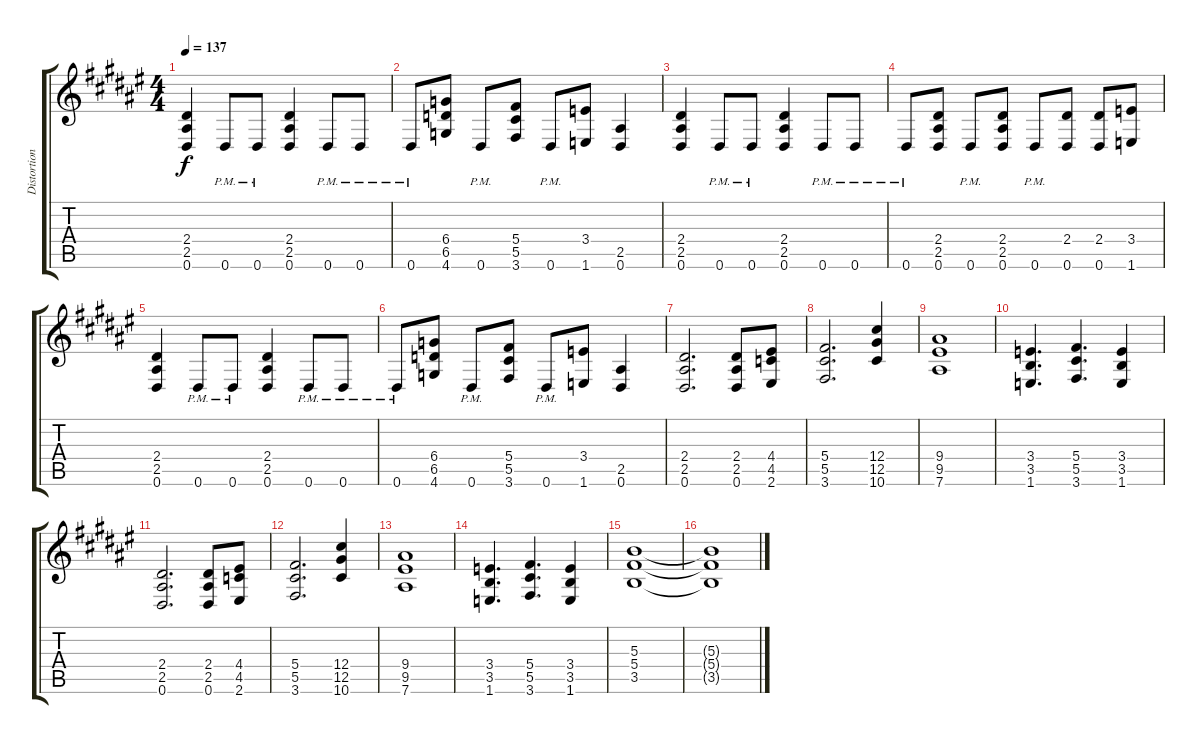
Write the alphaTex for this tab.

\track ("Distortion Jim root" "Distortion") {instrument distortionguitar}
\staff {score tabs}
\tuning (Eb4 Bb3 Gb3 Db3 Ab2 Eb2) {hide}
\ts (4 4)
\tempo 137
\clef g2
\ks d#minor
(2.4 2.5 0.6).4{dy f} 0.6{pm}.8 0.6{pm}.8 (2.4 2.5 0.6).4 0.6{pm}.8 0.6{pm}.8 |
0.6{pm}.8 (6.4 6.5 4.6).8 0.6{pm}.8 (5.4 5.5 3.6).8 0.6{pm}.8 (3.4 1.6).8 (2.5 0.6).4 |
(2.4 2.5 0.6).4 0.6{pm}.8 0.6{pm}.8 (2.4 2.5 0.6).4 0.6{pm}.8 0.6{pm}.8 |
0.6{pm}.8 (2.4 2.5 0.6).8 0.6{pm}.8 (2.4 2.5 0.6).8 0.6{pm}.8 (2.4 0.6).8 (2.4 0.6).8 (3.4 1.6).8 |
(2.4 2.5 0.6).4 0.6{pm}.8 0.6{pm}.8 (2.4 2.5 0.6).4 0.6{pm}.8 0.6{pm}.8 |
0.6{pm}.8 (6.4 6.5 4.6).8 0.6{pm}.8 (5.4 5.5 3.6).8 0.6{pm}.8 (3.4 1.6).8 (2.5 0.6).4 |
(2.4 2.5 0.6).2{d} (2.4 2.5 0.6).8 (4.4 4.5 2.6).8 |
(5.4 5.5 3.6).2{d} (12.4 12.5 10.6).4 |
(9.4 9.5 7.6).1 |
(3.4 3.5 1.6).4{d} (5.4 5.5 3.6).4{d} (3.4 3.5 1.6).4 |
(2.4 2.5 0.6).2{d} (2.4 2.5 0.6).8 (4.4 4.5 2.6).8 |
(5.4 5.5 3.6).2{d} (12.4 12.5 10.6).4 |
(9.4 9.5 7.6).1 |
(3.4 3.5 1.6).4{d} (5.4 5.5 3.6).4{d} (3.4 3.5 1.6).4 |
(5.3 5.4 3.5).1 |
(5.3{t} 5.4{t} 3.5{t}).1
